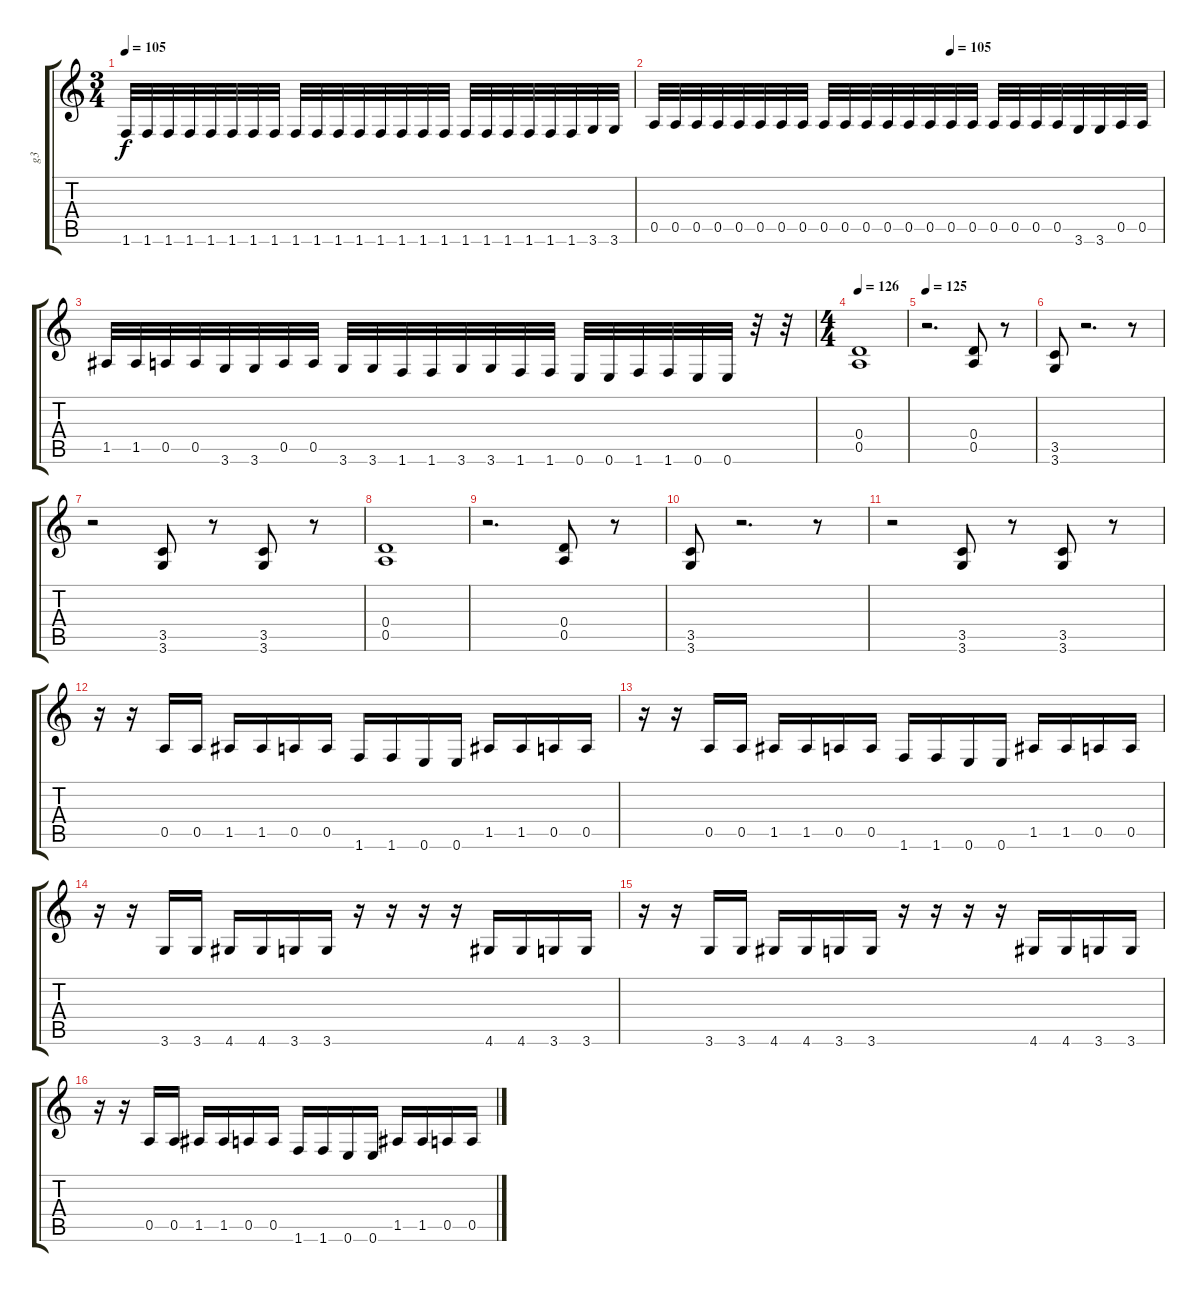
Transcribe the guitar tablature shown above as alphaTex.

\track ("g3" "g3") {instrument overdrivenguitar}
\staff {score tabs}
\tuning (E4 B3 G3 D3 A2 E2) {hide}
\ts (3 4)
\tempo 105
\clef g2
\ks c
1.6.32{dy f} 1.6.32 1.6.32 1.6.32 1.6.32 1.6.32 1.6.32 1.6.32 1.6.32 1.6.32 1.6.32 1.6.32 1.6.32 1.6.32 1.6.32 1.6.32 1.6.32 1.6.32 1.6.32 1.6.32 1.6.32 1.6.32 3.6.32 3.6.32 |
\tempo (105 0.5833333333333334)
0.5.32 0.5.32 0.5.32 0.5.32 0.5.32 0.5.32 0.5.32 0.5.32 0.5.32 0.5.32 0.5.32 0.5.32 0.5.32 0.5.32 0.5.32 0.5.32 0.5.32 0.5.32 0.5.32 0.5.32 3.6.32 3.6.32 0.5.32 0.5.32 |
1.5.32 1.5.32 0.5.32 0.5.32 3.6.32 3.6.32 0.5.32 0.5.32 3.6.32 3.6.32 1.6.32 1.6.32 3.6.32 3.6.32 1.6.32 1.6.32 0.6.32 0.6.32 1.6.32 1.6.32 0.6.32 0.6.32 r.32 r.32 |
\ts (4 4)
\tempo 126
(0.4 0.5).1 |
\tempo 125
r.2{d} (0.4 0.5).8 r.8 |
(3.5 3.6).8 r.2{d} r.8 |
r.2 (3.5 3.6).8 r.8 (3.5 3.6).8 r.8 |
(0.4 0.5).1 |
r.2{d} (0.4 0.5).8 r.8 |
(3.5 3.6).8 r.2{d} r.8 |
r.2 (3.5 3.6).8 r.8 (3.5 3.6).8 r.8 |
r.16 r.16 0.5.16 0.5.16 1.5.16 1.5.16 0.5.16 0.5.16 1.6.16 1.6.16 0.6.16 0.6.16 1.5.16 1.5.16 0.5.16 0.5.16 |
r.16 r.16 0.5.16 0.5.16 1.5.16 1.5.16 0.5.16 0.5.16 1.6.16 1.6.16 0.6.16 0.6.16 1.5.16 1.5.16 0.5.16 0.5.16 |
r.16 r.16 3.6.16 3.6.16 4.6.16 4.6.16 3.6.16 3.6.16 r.16 r.16 r.16 r.16 4.6.16 4.6.16 3.6.16 3.6.16 |
r.16 r.16 3.6.16 3.6.16 4.6.16 4.6.16 3.6.16 3.6.16 r.16 r.16 r.16 r.16 4.6.16 4.6.16 3.6.16 3.6.16 |
r.16 r.16 0.5.16 0.5.16 1.5.16 1.5.16 0.5.16 0.5.16 1.6.16 1.6.16 0.6.16 0.6.16 1.5.16 1.5.16 0.5.16 0.5.16
